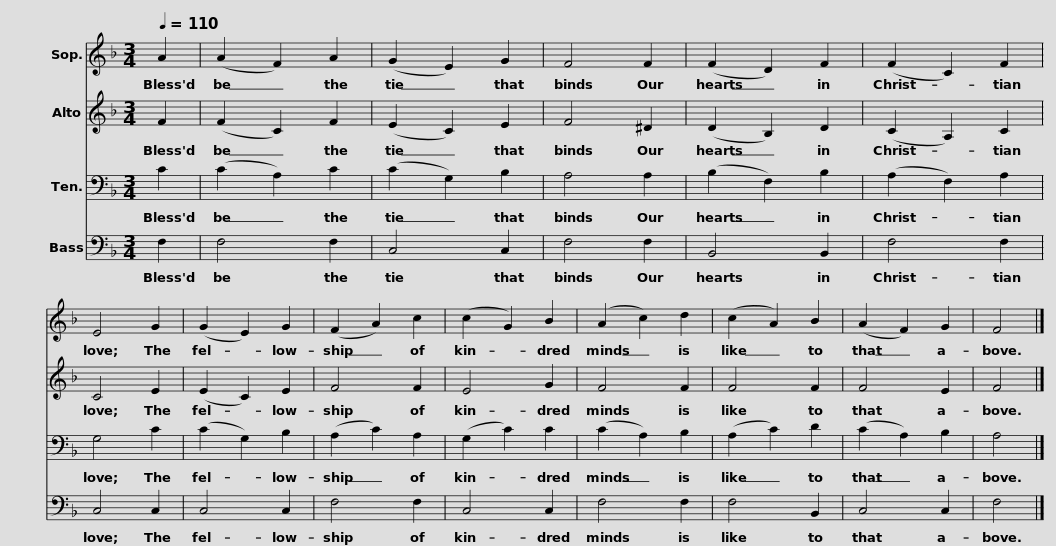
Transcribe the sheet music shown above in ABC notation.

X:1
%%score 1 2 3 4
L:1/8
Q:1/4=110
M:3/4
I:linebreak $
K:F
V:1 treble
V:2 treble
V:3 bass
V:4 bass
V:1
 A2 | (A2 F2) A2 | (G2 E2) G2 | F4 F2 | (F2 D2) F2 | %5
 (F2 C2) F2 | E4 G2 | (G2 E2) G2 |$ (F2 A2) c2 | (c2 G2) B2 | %10
 (A2 c2) d2 | (c2 A2) B2 | (A2 F2) G2 | F4 |] %14
V:2
 F2 | (F2 C2) F2 | (E2 C2) E2 | F4 ^D2 | (D2 B,2) D2 | %5
 (C2 A,2) C2 | C4 E2 | (E2 C2) E2 |$ F4 F2 | E4 G2 | %10
 F4 F2 | F4 F2 | F4 E2 | F4 |] %14
V:3
 C2 | (C2 A,2) C2 | (C2 G,2) B,2 | A,4 A,2 | (B,2 F,2) B,2 | %5
 (A,2 F,2) A,2 | G,4 C2 | (C2 G,2) B,2 |$ (A,2 C2) A,2 | (G,2 C2) C2 | %10
 (C2 A,2) B,2 | (A,2 C2) D2 | (C2 A,2) B,2 | A,4 |] %14
V:4
 F,2 | F,4 F,2 | C,4 C,2 | F,4 F,2 | B,,4 B,,2 | %5
 F,4 F,2 | C,4 C,2 | C,4 C,2 |$ F,4 F,2 | C,4 C,2 | %10
 F,4 F,2 | F,4 B,,2 | C,4 C,2 | F,4 |] %14
